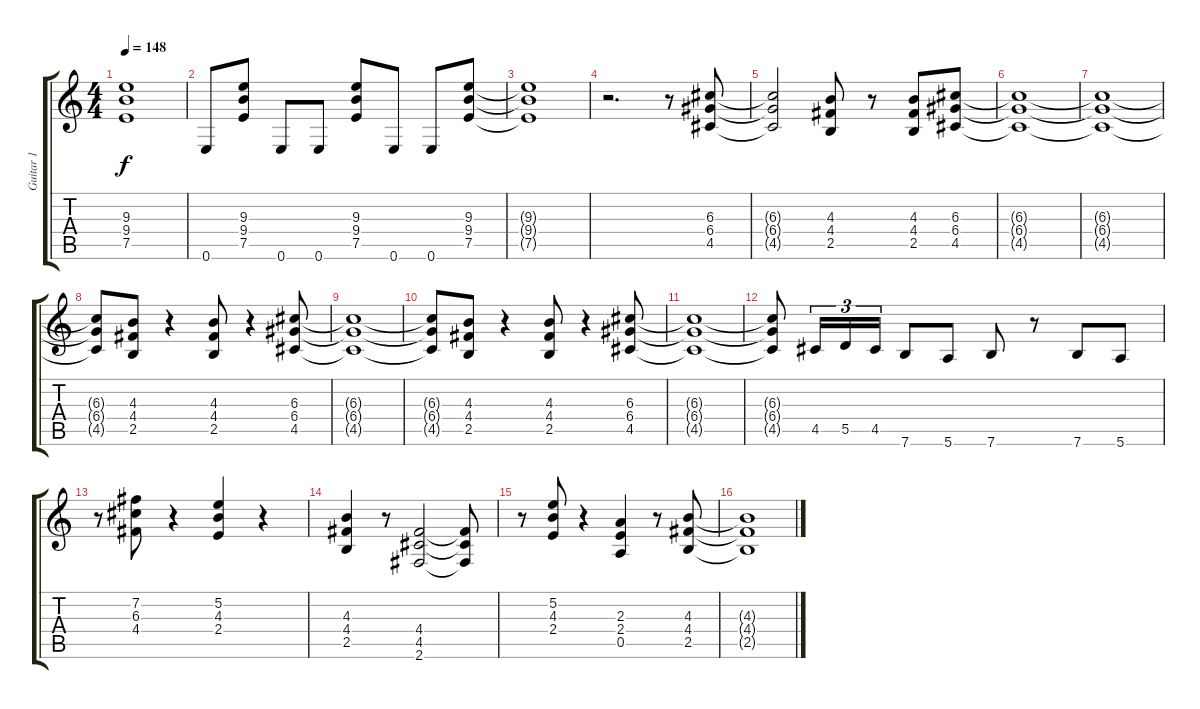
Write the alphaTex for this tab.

\track ("Guitar 1" "Guitar 1") {instrument overdrivenguitar}
\staff {score tabs}
\tuning (E4 B3 G3 D3 A2 E2) {hide}
\ts (4 4)
\tempo 148
\clef g2
\ks c
(9.3{t} 9.4{t} 7.5{t}).1{dy f} |
0.6.8 (9.3 9.4 7.5).8 0.6.8 0.6.8 (9.3 9.4 7.5).8 0.6.8 0.6.8 (9.3 9.4 7.5).8 |
(9.3{t} 9.4{t} 7.5{t}).1 |
r.2{d} r.8 (6.3 6.4 4.5).8 |
(6.3{t} 6.4{t} 4.5{t}).2 (4.3 4.4 2.5).8 r.8 (4.3 4.4 2.5).8 (6.3 6.4 4.5).8 |
(6.3{t} 6.4{t} 4.5{t}).1 |
(6.3{t} 6.4{t} 4.5{t}).1 |
(6.3{t} 6.4{t} 4.5{t}).8 (4.3 4.4 2.5).8 r.4 (4.3 4.4 2.5).8 r.4 (6.3 6.4 4.5).8 |
(6.3{t} 6.4{t} 4.5{t}).1 |
(6.3{t} 6.4{t} 4.5{t}).8 (4.3 4.4 2.5).8 r.4 (4.3 4.4 2.5).8 r.4 (6.3 6.4 4.5).8 |
(6.3{t} 6.4{t} 4.5{t}).1 |
(6.3{t} 6.4{t} 4.5{t}).8 4.5.16{tu (3 2)} 5.5.16{tu (3 2)} 4.5.16{tu (3 2)} 7.6.8 5.6.8 7.6.8 r.8 7.6.8 5.6.8 |
r.8 (7.2 6.3 4.4).8 r.4 (5.2 4.3 2.4).4 r.4 |
(4.3 4.4 2.5).4 r.8 (4.4 4.5 2.6).2 (4.4{t} 4.5{t} 2.6{t}).8 |
r.8 (5.2 4.3 2.4).8 r.4 (2.3 2.4 0.5).4 r.8 (4.3 4.4 2.5).8 |
(4.3{t} 4.4{t} 2.5{t}).1
